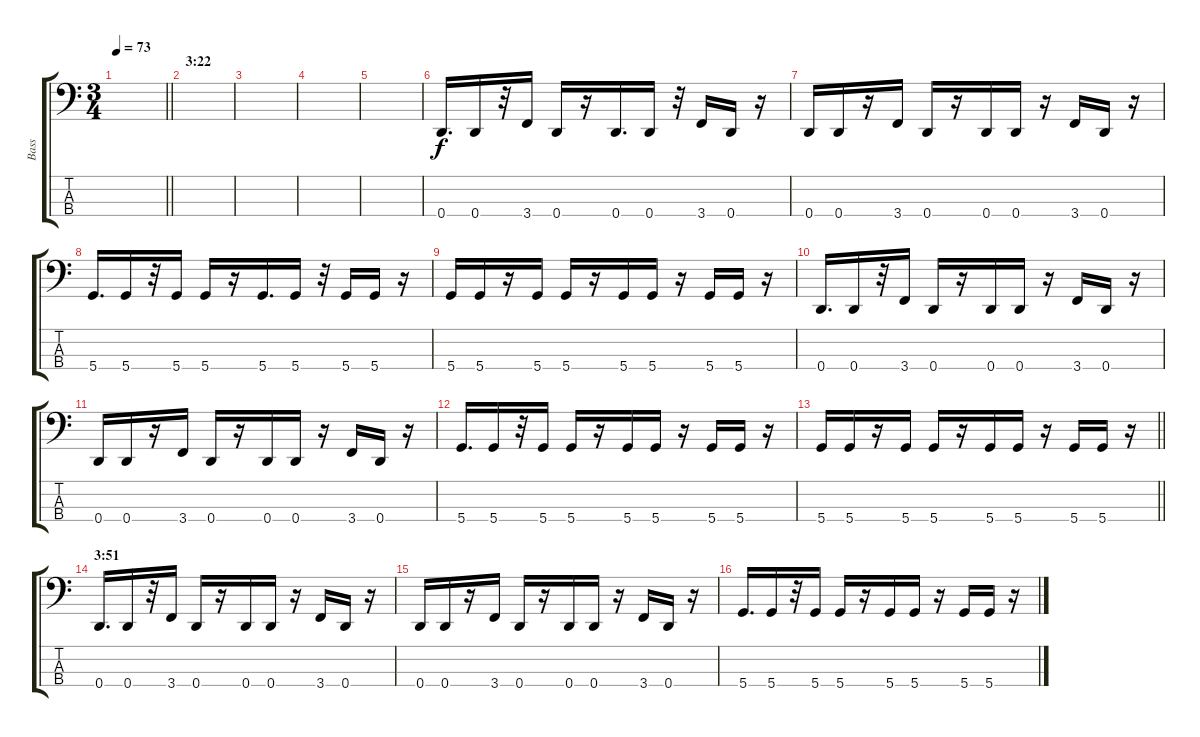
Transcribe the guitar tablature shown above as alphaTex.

\track ("Bass" "Bass") {instrument electricbassfinger}
\staff {score tabs}
\tuning (G2 D2 A1 D1) {hide}
\ts (3 4)
\tempo 73
\clef f4
\barLineRight lightlight
\ks c
|
\section ("" "3:22")
|
|
|
|
0.4.16{d} 0.4.16 r.32 3.4.16 0.4.16 r.16 0.4.16{d} 0.4.16 r.32 3.4.16 0.4.16 r.16 |
0.4.16 0.4.16 r.16 3.4.16 0.4.16 r.16 0.4.16 0.4.16 r.16 3.4.16 0.4.16 r.16 |
5.4.16{d} 5.4.16 r.32 5.4.16 5.4.16 r.16 5.4.16{d} 5.4.16 r.32 5.4.16 5.4.16 r.16 |
5.4.16 5.4.16 r.16 5.4.16 5.4.16 r.16 5.4.16 5.4.16 r.16 5.4.16 5.4.16 r.16 |
0.4.16{d} 0.4.16 r.32 3.4.16 0.4.16 r.16 0.4.16 0.4.16 r.16 3.4.16 0.4.16 r.16 |
0.4.16 0.4.16 r.16 3.4.16 0.4.16 r.16 0.4.16 0.4.16 r.16 3.4.16 0.4.16 r.16 |
5.4.16{d} 5.4.16 r.32 5.4.16 5.4.16 r.16 5.4.16 5.4.16 r.16 5.4.16 5.4.16 r.16 |
\barLineRight lightlight
5.4.16 5.4.16 r.16 5.4.16 5.4.16 r.16 5.4.16 5.4.16 r.16 5.4.16 5.4.16 r.16 |
\section ("" "3:51")
0.4.16{d} 0.4.16 r.32 3.4.16 0.4.16 r.16 0.4.16 0.4.16 r.16 3.4.16 0.4.16 r.16 |
0.4.16 0.4.16 r.16 3.4.16 0.4.16 r.16 0.4.16 0.4.16 r.16 3.4.16 0.4.16 r.16 |
5.4.16{d} 5.4.16 r.32 5.4.16 5.4.16 r.16 5.4.16 5.4.16 r.16 5.4.16 5.4.16 r.16
